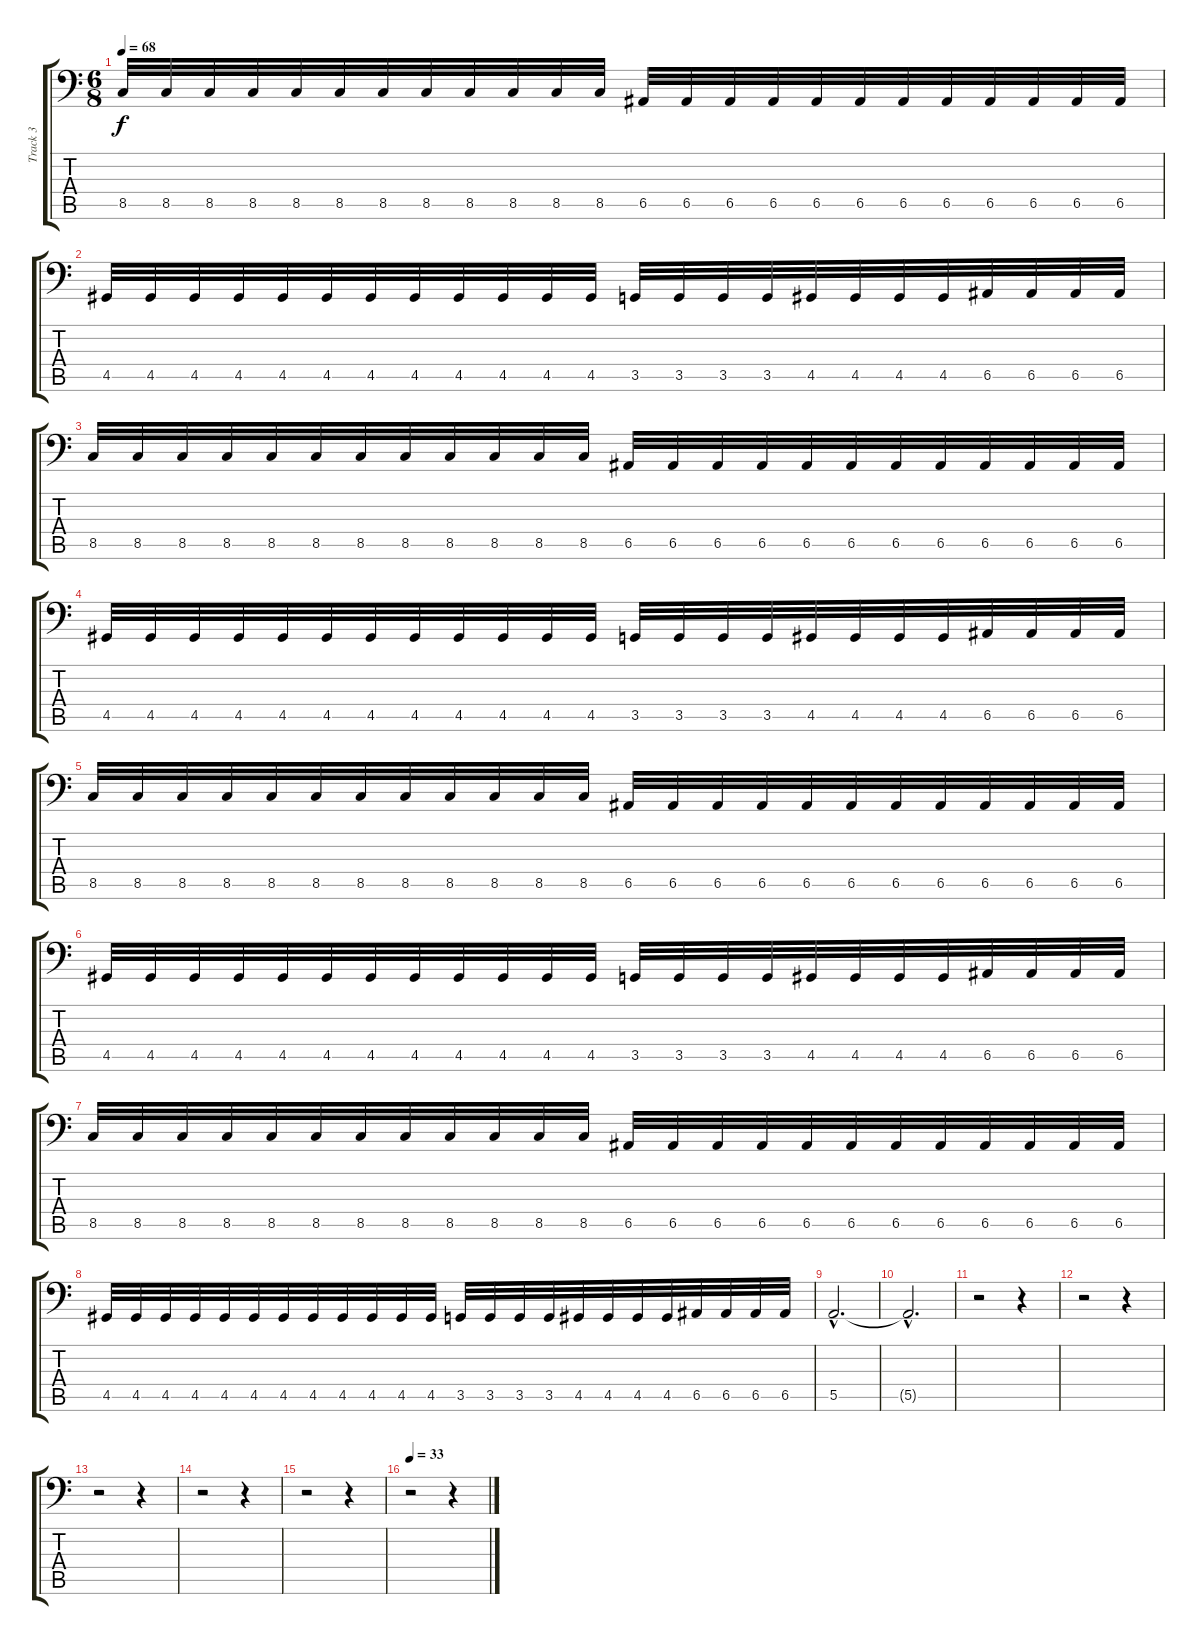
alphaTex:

\track ("Track 3" "Track 3") {instrument electricbassfinger}
\staff {score tabs}
\tuning (C3 G2 D2 A1 E1 B0) {hide}
\ts (6 8)
\tempo 68
\clef f4
\ks c
8.5.32{dy f} 8.5.32 8.5.32 8.5.32 8.5.32 8.5.32 8.5.32 8.5.32 8.5.32 8.5.32 8.5.32 8.5.32 6.5.32 6.5.32 6.5.32 6.5.32 6.5.32 6.5.32 6.5.32 6.5.32 6.5.32 6.5.32 6.5.32 6.5.32 |
4.5.32 4.5.32 4.5.32 4.5.32 4.5.32 4.5.32 4.5.32 4.5.32 4.5.32 4.5.32 4.5.32 4.5.32 3.5.32 3.5.32 3.5.32 3.5.32 4.5.32 4.5.32 4.5.32 4.5.32 6.5.32 6.5.32 6.5.32 6.5.32 |
8.5.32 8.5.32 8.5.32 8.5.32 8.5.32 8.5.32 8.5.32 8.5.32 8.5.32 8.5.32 8.5.32 8.5.32 6.5.32 6.5.32 6.5.32 6.5.32 6.5.32 6.5.32 6.5.32 6.5.32 6.5.32 6.5.32 6.5.32 6.5.32 |
4.5.32 4.5.32 4.5.32 4.5.32 4.5.32 4.5.32 4.5.32 4.5.32 4.5.32 4.5.32 4.5.32 4.5.32 3.5.32 3.5.32 3.5.32 3.5.32 4.5.32 4.5.32 4.5.32 4.5.32 6.5.32 6.5.32 6.5.32 6.5.32 |
8.5.32 8.5.32 8.5.32 8.5.32 8.5.32 8.5.32 8.5.32 8.5.32 8.5.32 8.5.32 8.5.32 8.5.32 6.5.32 6.5.32 6.5.32 6.5.32 6.5.32 6.5.32 6.5.32 6.5.32 6.5.32 6.5.32 6.5.32 6.5.32 |
4.5.32 4.5.32 4.5.32 4.5.32 4.5.32 4.5.32 4.5.32 4.5.32 4.5.32 4.5.32 4.5.32 4.5.32 3.5.32 3.5.32 3.5.32 3.5.32 4.5.32 4.5.32 4.5.32 4.5.32 6.5.32 6.5.32 6.5.32 6.5.32 |
8.5.32 8.5.32 8.5.32 8.5.32 8.5.32 8.5.32 8.5.32 8.5.32 8.5.32 8.5.32 8.5.32 8.5.32 6.5.32 6.5.32 6.5.32 6.5.32 6.5.32 6.5.32 6.5.32 6.5.32 6.5.32 6.5.32 6.5.32 6.5.32 |
4.5.32 4.5.32 4.5.32 4.5.32 4.5.32 4.5.32 4.5.32 4.5.32 4.5.32 4.5.32 4.5.32 4.5.32 3.5.32 3.5.32 3.5.32 3.5.32 4.5.32 4.5.32 4.5.32 4.5.32 6.5.32 6.5.32 6.5.32 6.5.32 |
5.5{hac}.2{d} |
5.5{hac t}.2{d} |
r.2 r.4 |
r.2 r.4 |
r.2 r.4 |
r.2 r.4 |
r.2 r.4 |
\tempo 33
r.2 r.4
